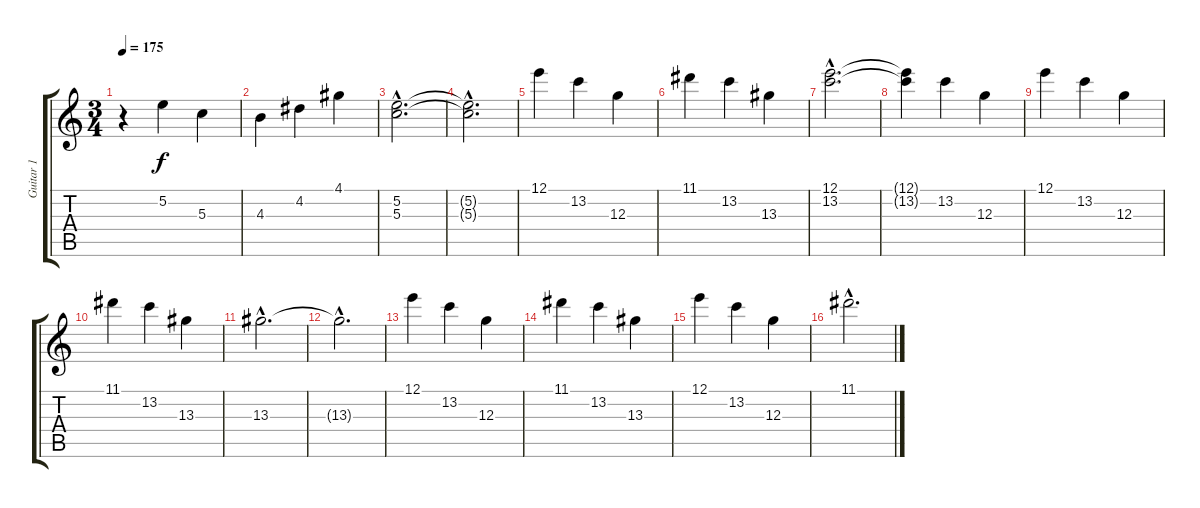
\track ("Guitar 1" "Guitar 1") {instrument electricguitarclean}
\staff {score tabs}
\tuning (E4 B3 G3 D3 A2 E2) {hide}
\ts (3 4)
\tempo 175
\clef g2
\ks c
r.4{dy f} 5.2.4 5.3.4 |
4.3.4 4.2.4 4.1.4 |
(5.2{hac} 5.3{hac}).2{d} |
(5.2{hac t} 5.3{hac t}).2{d} |
12.1.4 13.2.4 12.3.4 |
11.1.4 13.2.4 13.3.4 |
(12.1{hac} 13.2{hac}).2{d} |
(12.1{t} 13.2{t}).4 13.2.4 12.3.4 |
12.1.4 13.2.4 12.3.4 |
11.1.4 13.2.4 13.3.4 |
13.3{hac}.2{d} |
13.3{hac t}.2{d} |
12.1.4 13.2.4 12.3.4 |
11.1.4 13.2.4 13.3.4 |
12.1.4 13.2.4 12.3.4 |
11.1{hac}.2{d}
